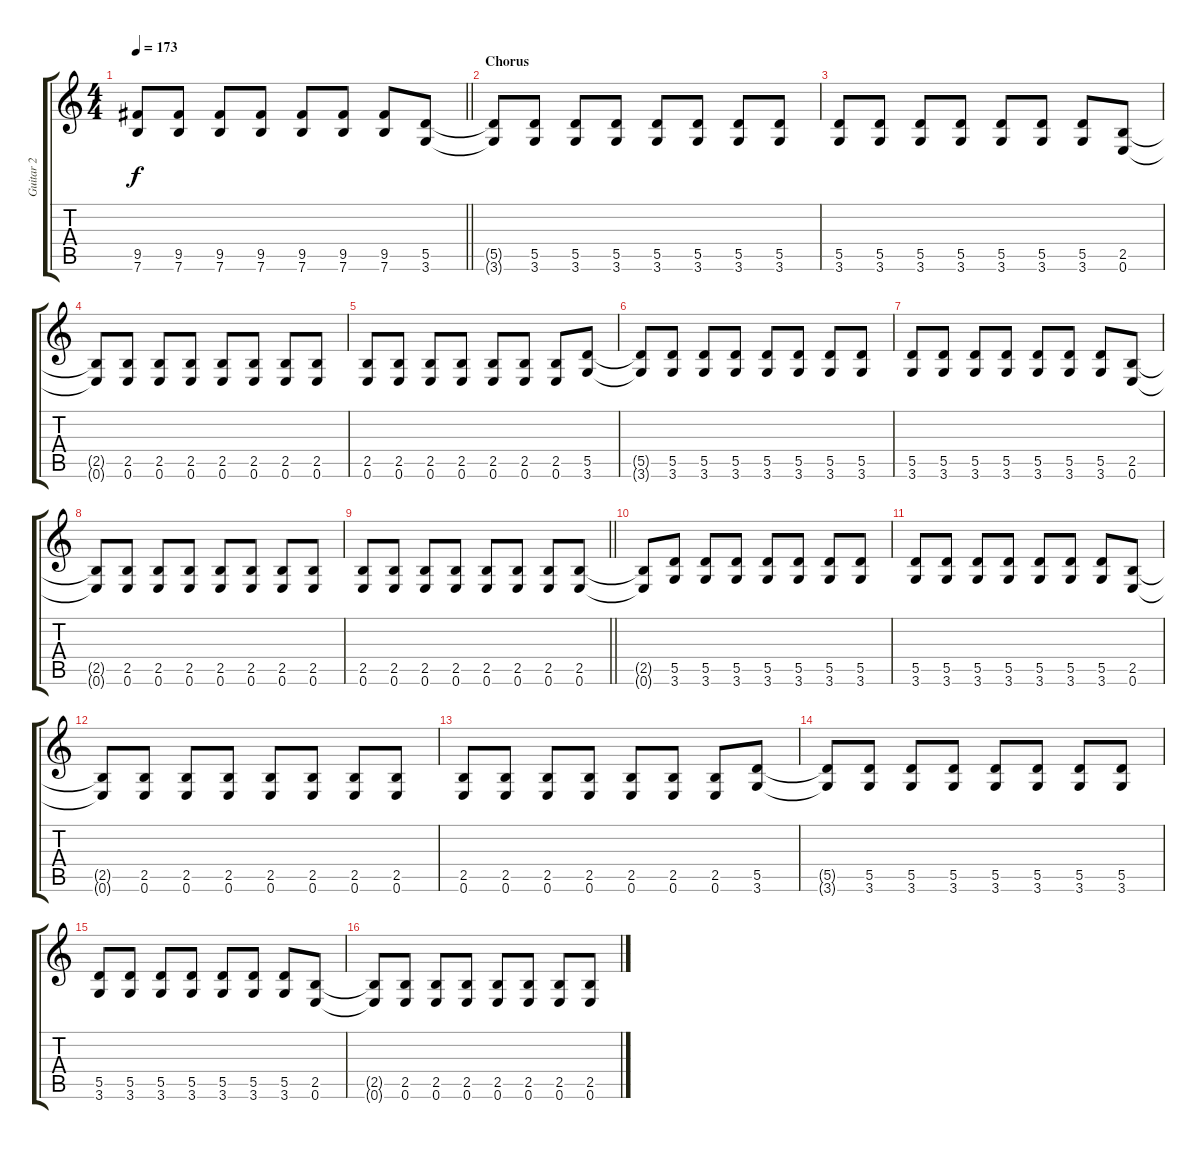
\track ("Guitar 2" "Guitar 2") {instrument distortionguitar}
\staff {score tabs}
\tuning (E4 B3 G3 D3 A2 E2) {hide}
\ts (4 4)
\tempo 173
\clef g2
\barLineRight lightlight
\ks c
(9.5 7.6).8{dy f} (9.5 7.6).8 (9.5 7.6).8 (9.5 7.6).8 (9.5 7.6).8 (9.5 7.6).8 (9.5 7.6).8 (5.5 3.6).8 |
\section ("" "Chorus")
(5.5{t} 3.6{t}).8 (5.5 3.6).8 (5.5 3.6).8 (5.5 3.6).8 (5.5 3.6).8 (5.5 3.6).8 (5.5 3.6).8 (5.5 3.6).8 |
(5.5 3.6).8 (5.5 3.6).8 (5.5 3.6).8 (5.5 3.6).8 (5.5 3.6).8 (5.5 3.6).8 (5.5 3.6).8 (2.5 0.6).8 |
(2.5{t} 0.6{t}).8 (2.5 0.6).8 (2.5 0.6).8 (2.5 0.6).8 (2.5 0.6).8 (2.5 0.6).8 (2.5 0.6).8 (2.5 0.6).8 |
(2.5 0.6).8 (2.5 0.6).8 (2.5 0.6).8 (2.5 0.6).8 (2.5 0.6).8 (2.5 0.6).8 (2.5 0.6).8 (5.5 3.6).8 |
(5.5{t} 3.6{t}).8 (5.5 3.6).8 (5.5 3.6).8 (5.5 3.6).8 (5.5 3.6).8 (5.5 3.6).8 (5.5 3.6).8 (5.5 3.6).8 |
(5.5 3.6).8 (5.5 3.6).8 (5.5 3.6).8 (5.5 3.6).8 (5.5 3.6).8 (5.5 3.6).8 (5.5 3.6).8 (2.5 0.6).8 |
(2.5{t} 0.6{t}).8 (2.5 0.6).8 (2.5 0.6).8 (2.5 0.6).8 (2.5 0.6).8 (2.5 0.6).8 (2.5 0.6).8 (2.5 0.6).8 |
\barLineRight lightlight
(2.5 0.6).8 (2.5 0.6).8 (2.5 0.6).8 (2.5 0.6).8 (2.5 0.6).8 (2.5 0.6).8 (2.5 0.6).8 (2.5 0.6).8 |
(2.5{t} 0.6{t}).8 (5.5 3.6).8 (5.5 3.6).8 (5.5 3.6).8 (5.5 3.6).8 (5.5 3.6).8 (5.5 3.6).8 (5.5 3.6).8 |
(5.5 3.6).8 (5.5 3.6).8 (5.5 3.6).8 (5.5 3.6).8 (5.5 3.6).8 (5.5 3.6).8 (5.5 3.6).8 (2.5 0.6).8 |
(2.5{t} 0.6{t}).8 (2.5 0.6).8 (2.5 0.6).8 (2.5 0.6).8 (2.5 0.6).8 (2.5 0.6).8 (2.5 0.6).8 (2.5 0.6).8 |
(2.5 0.6).8 (2.5 0.6).8 (2.5 0.6).8 (2.5 0.6).8 (2.5 0.6).8 (2.5 0.6).8 (2.5 0.6).8 (5.5 3.6).8 |
(5.5{t} 3.6{t}).8 (5.5 3.6).8 (5.5 3.6).8 (5.5 3.6).8 (5.5 3.6).8 (5.5 3.6).8 (5.5 3.6).8 (5.5 3.6).8 |
(5.5 3.6).8 (5.5 3.6).8 (5.5 3.6).8 (5.5 3.6).8 (5.5 3.6).8 (5.5 3.6).8 (5.5 3.6).8 (2.5 0.6).8 |
(2.5{t} 0.6{t}).8 (2.5 0.6).8 (2.5 0.6).8 (2.5 0.6).8 (2.5 0.6).8 (2.5 0.6).8 (2.5 0.6).8 (2.5 0.6).8
